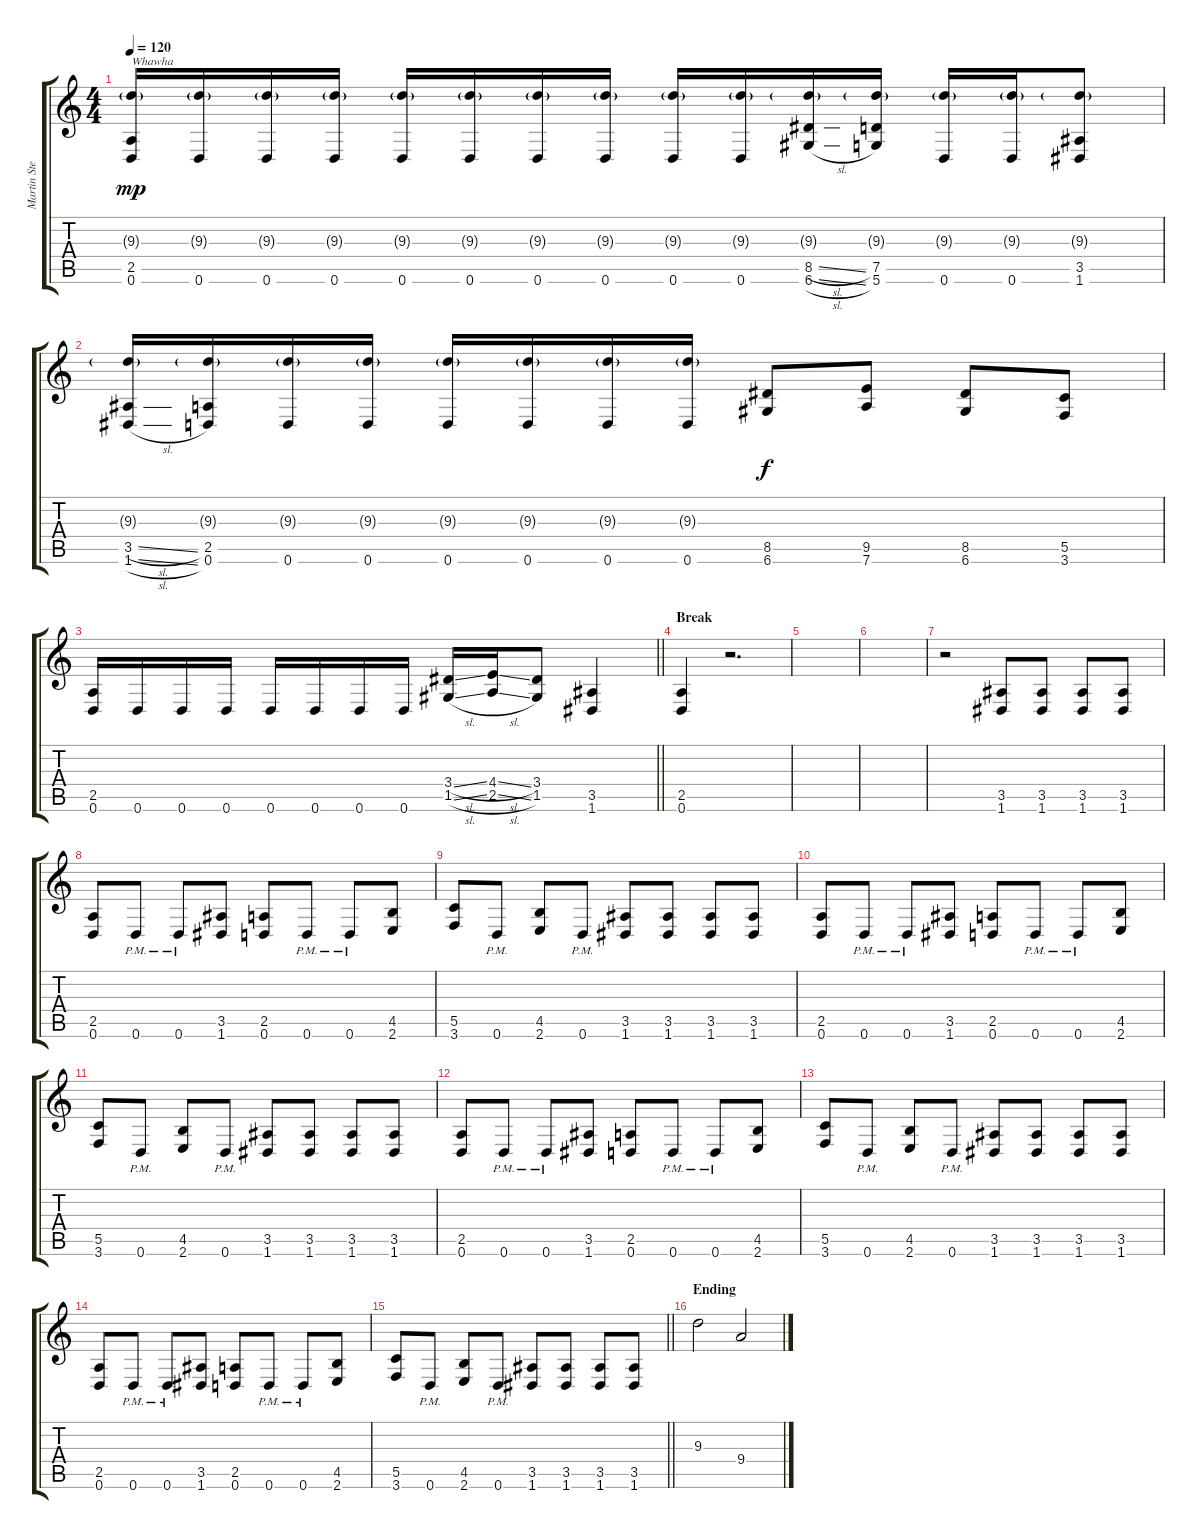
\track ("Martin Stewart" "Martin Ste") {instrument distortionguitar}
\staff {score tabs}
\tuning (D4 A3 F3 C3 G2 D2) {hide}
\ts (4 4)
\tempo 120
\clef g2
\ks c
(9.3{g} 2.5 0.6).16{txt "Whawha" dy mp} (9.3{g} 0.6).16 (9.3{g} 0.6).16 (9.3{g} 0.6).16 (9.3{g} 0.6).16 (9.3{g} 0.6).16 (9.3{g} 0.6).16 (9.3{g} 0.6).16 (9.3{g} 0.6).16 (9.3{g} 0.6).16 (9.3{g} 8.5{sl} 6.6{sl}).16 (9.3{g} 7.5 5.6).16 (9.3{g} 0.6).16 (9.3{g} 0.6).16 (9.3{g} 3.5 1.6).8 |
(9.3{g} 3.5{sl} 1.6{sl}).16 (9.3{g} 2.5 0.6).16 (9.3{g} 0.6).16 (9.3{g} 0.6).16 (9.3{g} 0.6).16 (9.3{g} 0.6).16 (9.3{g} 0.6).16 (9.3{g} 0.6).16 (8.5 6.6).8{dy f} (9.5 7.6).8 (8.5 6.6).8 (5.5 3.6).8 |
\barLineRight lightlight
(2.5 0.6).16 0.6.16 0.6.16 0.6.16 0.6.16 0.6.16 0.6.16 0.6.16 (3.4{sl} 1.5{sl}).16 (4.4{sl} 2.5{sl}).16 (3.4 1.5).8 (3.5 1.6).4 |
\section ("" "Break")
(2.5 0.6).4 r.2{d} |
|
|
r.2 (3.5 1.6).8 (3.5 1.6).8 (3.5 1.6).8 (3.5 1.6).8 |
(2.5 0.6).8 0.6{pm}.8 0.6{pm}.8 (3.5 1.6).8 (2.5 0.6).8 0.6{pm}.8 0.6{pm}.8 (4.5 2.6).8 |
(5.5 3.6).8 0.6{pm}.8 (4.5 2.6).8 0.6{pm}.8 (3.5 1.6).8 (3.5 1.6).8 (3.5 1.6).8 (3.5 1.6).8 |
(2.5 0.6).8 0.6{pm}.8 0.6{pm}.8 (3.5 1.6).8 (2.5 0.6).8 0.6{pm}.8 0.6{pm}.8 (4.5 2.6).8 |
(5.5 3.6).8 0.6{pm}.8 (4.5 2.6).8 0.6{pm}.8 (3.5 1.6).8 (3.5 1.6).8 (3.5 1.6).8 (3.5 1.6).8 |
(2.5 0.6).8 0.6{pm}.8 0.6{pm}.8 (3.5 1.6).8 (2.5 0.6).8 0.6{pm}.8 0.6{pm}.8 (4.5 2.6).8 |
(5.5 3.6).8 0.6{pm}.8 (4.5 2.6).8 0.6{pm}.8 (3.5 1.6).8 (3.5 1.6).8 (3.5 1.6).8 (3.5 1.6).8 |
(2.5 0.6).8 0.6{pm}.8 0.6{pm}.8 (3.5 1.6).8 (2.5 0.6).8 0.6{pm}.8 0.6{pm}.8 (4.5 2.6).8 |
\barLineRight lightlight
(5.5 3.6).8 0.6{pm}.8 (4.5 2.6).8 0.6{pm}.8 (3.5 1.6).8 (3.5 1.6).8 (3.5 1.6).8 (3.5 1.6).8 |
\section ("" "Ending")
9.3.2 9.4.2
